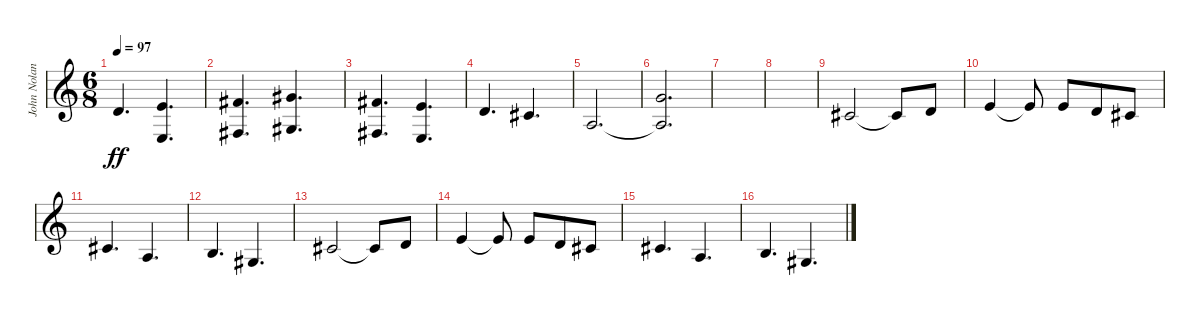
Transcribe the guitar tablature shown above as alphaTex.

\track ("John Nolan" "John Nolan") {instrument acousticgrandpiano}
\staff {score}
\tuning (E5 B4 G4 D4 A3 E3) {hide}
\ts (6 8)
\tempo 97
\clef g2
\ks c
0.4.4{d dy ff} (2.4 0.6).4{d} |
(4.4 2.6).4{d} (6.4 4.6).4{d} |
(4.4 2.6).4{d} (2.4 0.6).4{d} |
0.4.4{d} 4.5.4{d} |
0.5.2{d} |
(0.3 0.5{t}).2{d} |
|
|
4.5.2 4.5{t}.8 0.4.8 |
2.4.4 2.4{t}.8 2.4.8 0.4.8 4.5.8 |
4.5.4{d} 0.5.4{d} |
2.5.4{d} 4.6.4{d} |
4.5.2 4.5{t}.8 5.5.8 |
7.5.4 7.5{t}.8 7.5.8 0.4.8 4.5.8 |
4.5.4{d} 0.5.4{d} |
2.5.4{d} 4.6.4{d}
